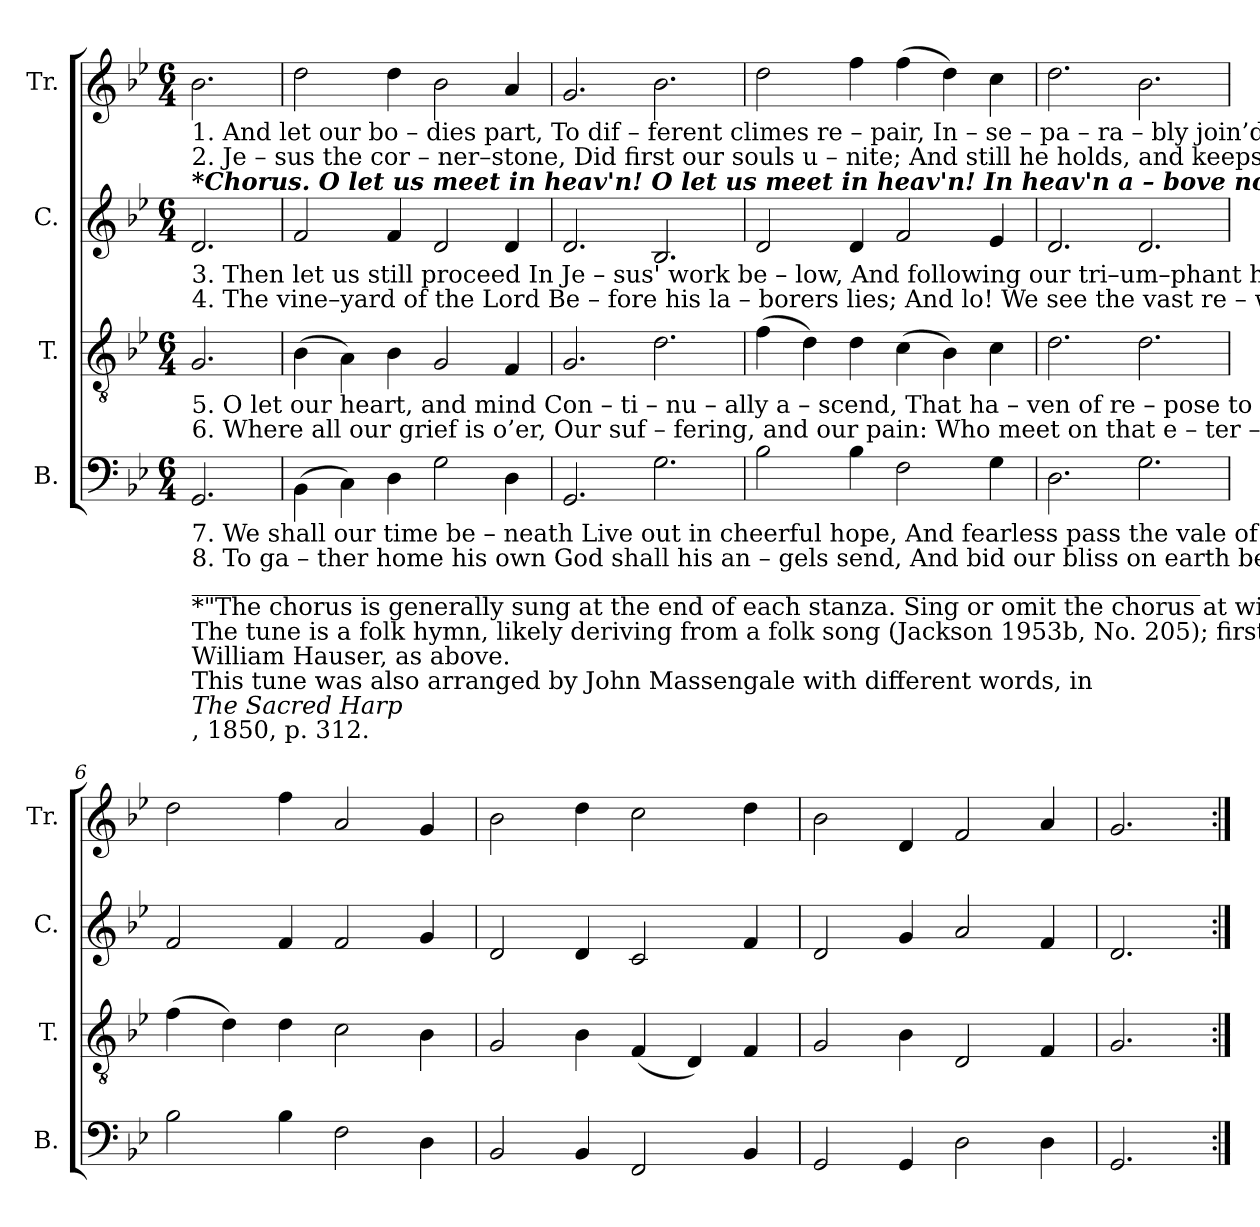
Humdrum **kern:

**kern	**kern	**kern	**kern
*part4	*part3	*part2	*part1
*staff4	*staff3	*staff2	*staff1
*I"B.	*I"T.	*I"C.	*I"Tr.
*I'B.	*I'T.	*I'C.	*I'Tr.
*clefF4	*clefGv2	*clefG2	*clefG2
*k[b-e-]	*k[b-e-]	*k[b-e-]	*k[b-e-]
*M6/4	*M6/4	*M6/4	*M6/4
*MM170	*MM170	*MM170	*MM170
=1	=1	=1	=1
!	!	!	!LO:TX:b:t=1. And      let       our  bo – dies   part,  To         dif – ferent  climes  re – pair,    In    –    se    –   pa – ra – bly  join’d  in  heart   The friends of  Je  – sus   are&colon;
!	!	!	!LO:TX:b:t=2. Je    –   sus      the  cor – ner–stone,  Did       first      our    souls   u  – nite;    And      still      he holds, and keeps  us  one,    Who walk with him in white.
!	!	!	!LO:TX:b:Bi:t=*Chorus. O        let       us  meet in   heav'n!   O           let         us     meet  in  heav'n!   In       heav'n   a – bove  no sorrow's known, And there's no parting there.
!	!	!LO:TX:b:t=3. Then     let        us  still    proceed       In         Je   –    sus'  work    be – low,    And       following  our   tri–um–phant  head,   To  far – ther  conquests  go;	!
!	!	!LO:TX:b:t=4.  The      vine–yard   of    the  Lord     Be   –   fore      his    la –  borers  lies;   And       lo!       We  see  the  vast   re  –  ward    That  waits  us  in  the  skies.	!
!	!LO:TX:b:t=5.  O         let      our heart, and mind   Con   –   ti    –   nu – ally    a – scend,   That       ha  –  ven  of     re  – pose  to    find,   Where all  our  la – bors  end,	!	!
!	!LO:TX:b:t=6. Where  all     our  grief   is    o’er,    Our        suf – fering,  and  our   pain&colon;  Who      meet   on  that    e  –  ter – nal  shore    Shall   never   part   a  –  gain.	!	!
!LO:TX:b:t=7. We       shall   our  time  be – neath   Live     out        in   cheerful    hope,    And        fearless   pass    the   vale    of  death,  And  gain the mountain  top&colon;	!	!	!
!LO:TX:b:t=8.  To        ga – ther  home  his   own    God    shall      his   an  – gels  send,    And        bid  our  bliss    on    earth  be – gun      In    endless   triumphs   end.	!	!	!
!LO:TX:b:t=___________________________________________________________________________________	!	!	!
!LO:TX:b:t=*"The chorus is generally sung at the end of each stanza. Sing or omit the chorus at will" (Hauser).	!	!	!
!LO:TX:b:t=The tune is a folk hymn, likely deriving from a folk song (Jackson 1953b, No. 205); first published by	!	!	!
!LO:TX:b:t=William Hauser, as above.	!	!	!
!LO:TX:b:t=This tune was also arranged by John Massengale with different words, in	!	!	!
!LO:TX:b:i:t=The Sacred Harp	!	!	!
!LO:TX:b:t=, 1850, p. 312.	!	!	!
2.GG!/	2.G!/	2.d!/	2.b-!\
=2	=2	=2	=2
(>4BB-!\	(>4B-!\	2f!/	2dd!\
4C!\)	4A!\)	.	.
4D!\	4B-!\	4f!/	4dd!\
2G!\	2G!/	2d!/	2b-!\
4D!\	4F!/	4d!/	4a!/
=3	=3	=3	=3
2.GG!/	2.G!/	2.d!/	2.g!/
2.G!\	2.d!\	2.B-!/	2.b-!\
=4	=4	=4	=4
2B-!\	(>4f!\	2d!/	2dd!\
.	4d!\)	.	.
4B-!\	4d!\	4d!/	4ff!\
2F!\	(>4c!\	2f!/	(>4ff!\
.	4B-!\)	.	4dd!\)
4G!\	4c!\	4e-!/	4cc!\
=5	=5	=5	=5
2.D!\	2.d!\	2.d!/	2.dd!\
2.G!\	2.d!\	2.d!/	2.b-!\
=6	=6	=6	=6
2B-!\	(>4f!\	2f!/	2dd!\
.	4d!\)	.	.
4B-!\	4d!\	4f!/	4ff!\
2F!\	2c!\	2f!/	2a!/
4D!\	4B-!\	4g!/	4g!/
=7	=7	=7	=7
2BB-!/	2G!/	2d!/	2b-!\
4BB-!/	4B-!\	4d!/	4dd!\
2FF!/	(<4F!/	2c!/	2cc!\
.	4D!/)	.	.
4BB-!/	4F!/	4f!/	4dd!\
=8	=8	=8	=8
2GG!/	2G!/	2d!/	2b-!\
4GG!/	4B-!\	4g!/	4d!/
2D!\	2D!/	2a!/	2f!/
4D!\	4F!/	4f!/	4a!/
=9	=9	=9	=9
2.GG!/	2.G!/	2.d!/	2.g!/
=:|!	=:|!	=:|!	=:|!
*-	*-	*-	*-
